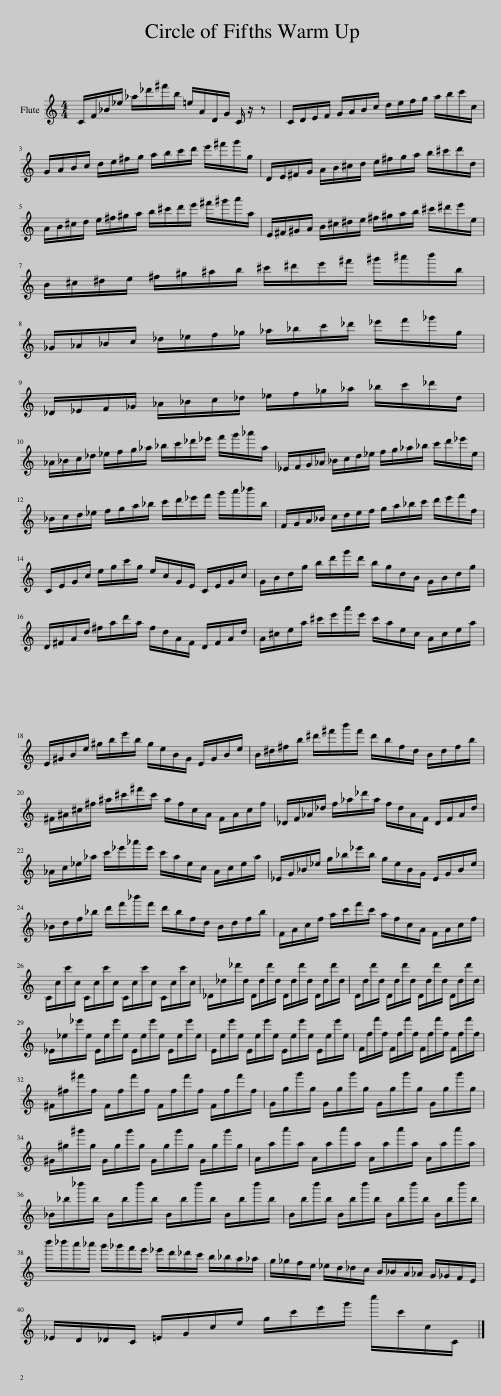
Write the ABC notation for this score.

X:1
L:1/8
M:4/4
I:linebreak $
K:C
V:1 treble
V:1
 C/F/_B/_e/ _a/_d'/^f'/b/ =e/A/D/G/ C/ z/ z | C/D/E/F/ G/A/B/c/ d/e/f/g/ a/b/c'/c/ |$ G/A/B/c/ d/e/^f/g/ a/b/c'/d'/ e'/^f'/g'/g/ | D/E/^F/G/ A/B/^c/d/ e/^f/g/a/ b/^c'/d'/d/ |$ A/B/^c/d/ e/^f/^g/a/ b/^c'/d'/e'/ ^f'/^g'/a'/a/ | %5
 E/^F/^G/A/ B/^c/^d/e/ ^f/^g/a/b/ ^c'/^d'/e'/e/ |$ B/^c/^d/e/ ^f/^g/^a/b/ ^c'/^d'/e'/^f'/ ^g'/^a'/b'/b/ |$ _G/_A/_B/c/ _d/_e/f/_g/ _a/_b/c'/_d'/ _e'/f'/_g'/g/ |$ _D/_E/F/_G/ _A/_B/c/_d/ _e/f/_g/_a/ _b/c'/_d'/d/ |$ _A/_B/c/_d/ _e/f/g/_a/ _b/c'/_d'/_e'/ f'/g'/_a'/a/ | %10
 _E/F/G/_A/ _B/c/d/_e/ f/g/_a/_b/ c'/d'/_e'/e/ |$ _B/c/d/_e/ f/g/a/_b/ c'/d'/_e'/f'/ g'/a'/_b'/b/ | F/G/A/_B/ c/d/e/f/ g/a/_b/c'/ d'/e'/f'/f/ |$ C/E/G/c/ e/g/c'/g/ e/c/G/E/ C/E/G/c/ | G/B/d/g/ b/d'/g'/d'/ b/g/d/B/ G/B/d/g/ |$ %15
 D/^F/A/d/ ^f/a/d'/a/ f/d/A/F/ D/F/A/d/ | A/^c/e/a/ ^c'/e'/a'/e'/ c'/a/e/c/ A/c/e/a/ |$ E/^G/B/e/ ^g/b/e'/b/ g/e/B/G/ E/G/B/e/ | B/^d/^f/b/ ^d'/^f'/b'/f'/ d'/b/f/d/ B/d/f/b/ |$ ^F/^A/^c/^f/ ^a/^c'/^f'/c'/ a/f/c/A/ F/A/c/f/ | %20
 _D/F/_A/_d/ f/_a/_d'/a/ f/d/A/F/ D/F/A/d/ |$ _A/c/_e/_a/ c'/_e'/_a'/e'/ c'/a/e/c/ A/c/e/a/ | _E/G/_B/_e/ g/_b/_e'/b/ g/e/B/G/ E/G/B/e/ |$ _B/d/f/_b/ d'/f'/_b'/f'/ d'/b/f/d/ B/d/f/b/ | F/A/c/f/ a/c'/f'/c'/ a/f/c/A/ F/A/c/f/ |$ %25
 C/c/c'/c/ C/c/c'/c/ C/c/c'/c/ C/c/c'/c/ | _D/_d/_d'/d/ D/d/d'/d/ D/d/d'/d/ D/d/d'/d/ | D/d/d'/d/ D/d/d'/d/ D/d/d'/d/ D/d/d'/d/ |$ _E/_e/_e'/e/ E/e/e'/e/ E/e/e'/e/ E/e/e'/e/ | E/e/e'/e/ E/e/e'/e/ E/e/e'/e/ E/e/e'/e/ | %30
 F/f/f'/f/ F/f/f'/f/ F/f/f'/f/ F/f/f'/f/ |$ ^F/^f/^f'/f/ F/f/f'/f/ F/f/f'/f/ F/f/f'/f/ | G/g/g'/g/ G/g/g'/g/ G/g/g'/g/ G/g/g'/g/ |$ ^G/^g/^g'/g/ G/g/g'/g/ G/g/g'/g/ G/g/g'/g/ | A/a/a'/a/ A/a/a'/a/ A/a/a'/a/ A/a/a'/a/ |$ %35
 _B/_b/_b'/b/ B/b/b'/b/ B/b/b'/b/ B/b/b'/b/ | B/b/b'/b/ B/b/b'/b/ B/b/b'/b/ B/b/b'/b/ |$ b'/_b'/a'/_a'/ g'/_g'/f'/e'/ _e'/d'/_d'/c'/ b/_b/a/_a/ | g/_g/f/e/ _e/d/_d/c/ B/_B/A/_A/ G/_G/F/E/ |$ _E/D/_D/C/ =E/G/c/e/ g/c'/e'/g'/ c''/c'/c/C/ |] %40
